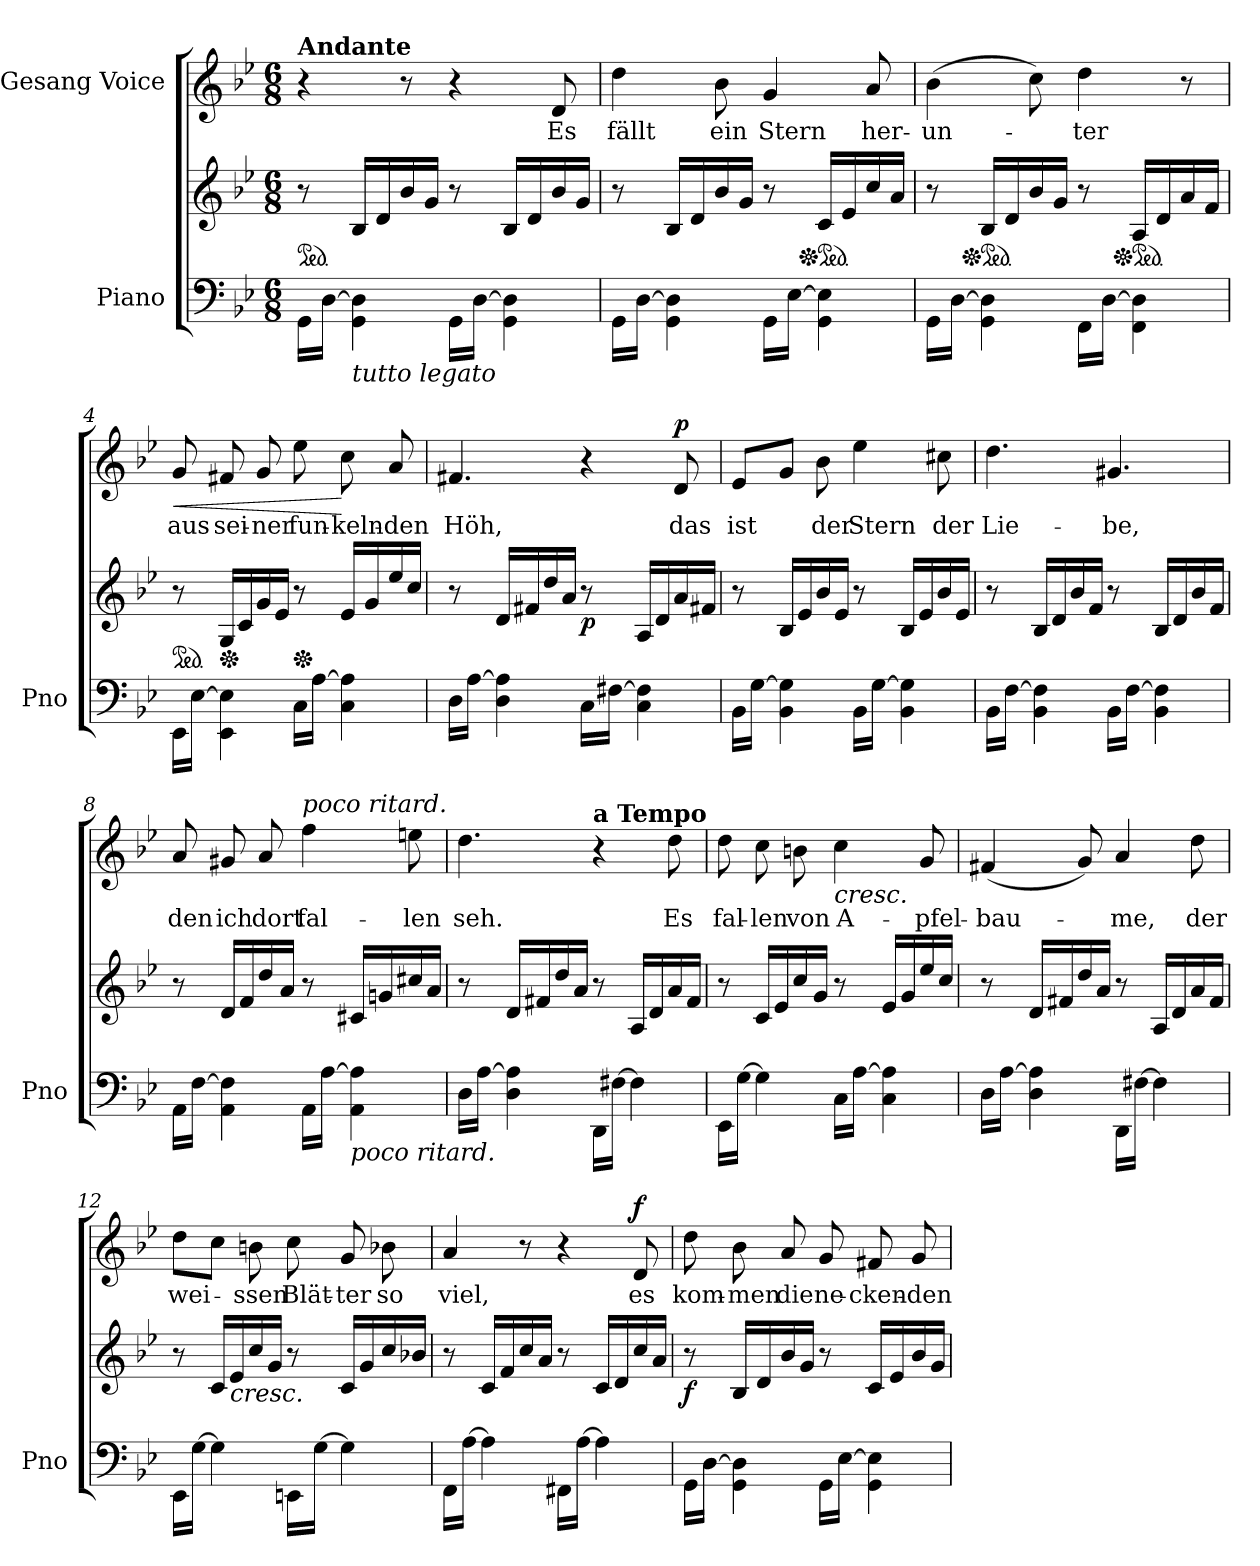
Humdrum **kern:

**kern	**kern	**dynam	**kern	**text	**dynam
*part2	*part2	*part2	*part1	*part1	*part1
*staff3	*staff2	*staff2/3	*staff1	*staff1	*staff1
*I"Piano	*	*	*I"Gesang Voice	*	*
*I'Pno	*	*	*	*	*
*clefF4	*clefG2	*	*clefG2	*	*
*k[b-e-]	*k[b-e-]	*	*k[b-e-]	*	*
*M6/8	*M6/8	*	*M6/8	*	*
*	*ped	*	*	*	*
=1	=1	=1	=1	=1	=1
!	!	!	!LO:TX:a:B:t=Andante	!	!
16GG\LL	8r	.	4r	.	.
[16D\JJ	.	.	.	.	.
!LO:TX:b:i:t=tutto legato	!	!	!	!	!
4GG\ 4D\]	16B-/LL	.	.	.	.
.	16d/	.	.	.	.
.	16b-/	.	8r	.	.
.	16g/JJ	.	.	.	.
16GG\LL	8r	.	4r	.	.
[16D\JJ	.	.	.	.	.
4GG\ 4D\]	16B-/LL	.	.	.	.
.	16d/	.	.	.	.
!	!	!	!	!LO:LY:b	!
.	16b-/	.	8d/	Es	.
.	16g/JJ	.	.	.	.
=2	=2	=2	=2	=2	=2
!	!	!	!	!LO:LY:b	!
16GG\LL	8r	.	4dd\	fällt	.
[16D\JJ	.	.	.	.	.
4GG\ 4D\]	16B-/LL	.	.	.	.
.	16d/	.	.	.	.
!	!	!	!	!LO:LY:b	!
.	16b-/	.	8b-\	ein	.
.	16g/JJ	.	.	.	.
!	!	!	!	!LO:LY:b	!
16GG\LL	8r	.	4g/	Stern	.
[16E-\JJ	.	.	.	.	.
*	*Xped	*	*	*	*
*	*ped	*	*	*	*
4GG\ 4E-\]	16c/LL	.	.	.	.
.	16e-/	.	.	.	.
!	!	!	!	!LO:LY:b	!
.	16cc/	.	8a/	her-	.
.	16a/JJ	.	.	.	.
!!LO:LB:g=z
=3	=3	=3	=3	=3	=3
!	!	!	!	!LO:LY:b	!
16GG\LL	8r	.	(4b-\	-un-	.
[16D\JJ	.	.	.	.	.
*	*Xped	*	*	*	*
*	*ped	*	*	*	*
4GG\ 4D\]	16B-/LL	.	.	.	.
.	16d/	.	.	.	.
.	16b-/	.	8cc\)	.	.
.	16g/JJ	.	.	.	.
!	!	!	!	!LO:LY:b	!
16FF\LL	8r	.	4dd\	-ter	.
[16D\JJ	.	.	.	.	.
*	*Xped	*	*	*	*
*	*ped	*	*	*	*
4FF\ 4D\]	16A/LL	.	.	.	.
.	16d/	.	.	.	.
.	16a/	.	8r	.	.
.	16f/JJ	.	.	.	.
!!LO:LB:g=z
=4	=4	=4	=4	=4	=4
*	*ped	*	*	*	*
!	!	!	!	!LO:LY:b	!LO:HP:b
16EE-\LL	8r	.	8g/	aus	<
[16E-\JJ	.	.	.	.	.
*	*Xped	*	*	*	*
!	!	!	!	!LO:LY:b	!
4EE-\ 4E-\]	16G/LL	.	8f#X/	sei-	.
.	16c/	.	.	.	.
!	!	!	!	!LO:LY:b	!
.	16g/	.	8g/	-ner	.
.	16e-/JJ	.	.	.	.
*	*Xped	*	*	*	*
!	!	!	!	!LO:LY:b	!
16C\LL	8r	.	8ee-\	fun-	.
[16A\JJ	.	.	.	.	.
!	!	!	!	!LO:LY:b	!
4C\ 4A\]	16e-/LL	.	8cc\	-keln-	[
.	16g/	.	.	.	.
!	!	!	!	!LO:LY:b	!
.	16ee-/	.	8a/	-den	.
.	16cc/JJ	.	.	.	.
=5	=5	=5	=5	=5	=5
!	!	!	!	!LO:LY:b	!
16D\LL	8r	.	4.f#X/	Höh,	.
[16A\JJ	.	.	.	.	.
4D\ 4A\]	16d/LL	.	.	.	.
.	16f#X/	.	.	.	.
.	16dd/	.	.	.	.
.	16a/JJ	.	.	.	.
!	!	!LO:DY:b	!	!	!
16C\LL	8r	p	4r	.	.
[16F#X\JJ	.	.	.	.	.
4C\ 4F#\]	16A/LL	.	.	.	.
.	16d/	.	.	.	.
!	!	!	!	!LO:LY:b	!LO:DY:b
.	16a/	.	8d/	das	p
.	16f#X/JJ	.	.	.	.
!!LO:PB:g=z
=6	=6	=6	=6	=6	=6
!	!	!	!	!LO:LY:b	!
16BB-\LL	8r	.	8e-/L	ist	.
[16G\JJ	.	.	.	.	.
4BB-\ 4G\]	16B-/LL	.	8g/J	.	.
.	16e-/	.	.	.	.
!	!	!	!	!LO:LY:b	!
.	16b-/	.	8b-\	der	.
.	16e-/JJ	.	.	.	.
!	!	!	!	!LO:LY:b	!
16BB-\LL	8r	.	4ee-\	Stern	.
[16G\JJ	.	.	.	.	.
4BB-\ 4G\]	16B-/LL	.	.	.	.
.	16e-/	.	.	.	.
!	!	!	!	!LO:LY:b	!
.	16b-/	.	8cc#X\	der	.
.	16e-/JJ	.	.	.	.
!!LO:LB:g=z
=7	=7	=7	=7	=7	=7
!	!	!	!	!LO:LY:b	!
16BB-\LL	8r	.	4.dd\	Lie-	.
[16F\JJ	.	.	.	.	.
4BB-\ 4F\]	16B-/LL	.	.	.	.
.	16d/	.	.	.	.
.	16b-/	.	.	.	.
.	16f/JJ	.	.	.	.
!	!	!	!	!LO:LY:b	!
16BB-\LL	8r	.	4.g#X/	-be,	.
[16F\JJ	.	.	.	.	.
4BB-\ 4F\]	16B-/LL	.	.	.	.
.	16d/	.	.	.	.
.	16b-/	.	.	.	.
.	16f/JJ	.	.	.	.
=8	=8	=8	=8	=8	=8
!	!	!	!	!LO:LY:b	!
16AA\LL	8r	.	8a/	den	.
[16F\JJ	.	.	.	.	.
!	!	!	!	!LO:LY:b	!
4AA\ 4F\]	16d/LL	.	8g#X/	ich	.
.	16f/	.	.	.	.
!	!	!	!	!LO:LY:b	!
.	16dd/	.	8a/	dort	.
.	16a/JJ	.	.	.	.
!	!	!	!LO:TX:a:i:t=poco ritard.	!	!
!	!	!	!	!LO:LY:b	!
16AA\LL	8r	.	4ff\	fal-	.
[16A\JJ	.	.	.	.	.
!LO:TX:b:i:t=poco ritard.	!	!	!	!	!
4AA\ 4A\]	16c#X/LL	.	.	.	.
.	16gn/	.	.	.	.
!	!	!	!	!LO:LY:b	!
.	16cc#X/	.	8een\	-len	.
.	16a/JJ	.	.	.	.
!!LO:LB:g=z
=9	=9	=9	=9	=9	=9
!	!	!	!	!LO:LY:b	!
16D\LL	8r	.	4.dd\	seh.	.
[16A\JJ	.	.	.	.	.
4D\ 4A\]	16d/LL	.	.	.	.
.	16f#X/	.	.	.	.
.	16dd/	.	.	.	.
.	16a/JJ	.	.	.	.
!	!	!	!LO:TX:a:B:t=a Tempo	!	!
16DD\LL	8r	.	4r	.	.
[16F#X\JJ	.	.	.	.	.
4F#\]	16A/LL	.	.	.	.
.	16d/	.	.	.	.
!	!	!	!	!LO:LY:b	!
.	16a/	.	8dd\	Es	.
.	16f#/JJ	.	.	.	.
!!LO:LB:g=z
=10	=10	=10	=10	=10	=10
!	!	!	!	!LO:LY:b	!
16EE-\LL	8r	.	8dd\	fal-	.
[16G\JJ	.	.	.	.	.
!	!	!	!	!LO:LY:b	!
4G\]	16c/LL	.	8cc\	-len	.
.	16e-/	.	.	.	.
!	!	!	!	!LO:LY:b	!
.	16cc/	.	8bn\	von	.
.	16g/JJ	.	.	.	.
!	!	!	!LO:TX:b:i:t=cresc.	!	!
!	!	!	!	!LO:LY:b	!
16C\LL	8r	.	4cc\	A-	.
[16A\JJ	.	.	.	.	.
4C\ 4A\]	16e-/LL	.	.	.	.
.	16g/	.	.	.	.
!	!	!	!	!LO:LY:b	!
.	16ee-/	.	8g/	-pfel-	.
.	16cc/JJ	.	.	.	.
=11	=11	=11	=11	=11	=11
!	!	!	!	!LO:LY:b	!
16D\LL	8r	.	(4f#X/	-bau-	.
[16A\JJ	.	.	.	.	.
4D\ 4A\]	16d/LL	.	.	.	.
.	16f#X/	.	.	.	.
.	16dd/	.	8g/)	.	.
.	16a/JJ	.	.	.	.
!	!	!	!	!LO:LY:b	!
16DD\LL	8r	.	4a/	-me,	.
[16F#X\JJ	.	.	.	.	.
4F#\]	16A/LL	.	.	.	.
.	16d/	.	.	.	.
!	!	!	!	!LO:LY:b	!
.	16a/	.	8dd\	der	.
.	16f#/JJ	.	.	.	.
!!LO:PB:g=z
=12	=12	=12	=12	=12	=12
!	!	!	!	!LO:LY:b	!
16EE-\LL	8r	.	8dd\L	wei-	.
[16G\JJ	.	.	.	.	.
4G\]	16c/LL	.	8cc\J	.	.
!	!LO:TX:b:i:t=cresc.	!	!	!	!
.	16e-/	.	.	.	.
!	!	!	!	!LO:LY:b	!
.	16cc/	.	8bn\	-ssen	.
.	16g/JJ	.	.	.	.
!	!	!	!	!LO:LY:b	!
16EEn\LL	8r	.	8cc\	Blät-	.
[16G\JJ	.	.	.	.	.
!	!	!	!	!LO:LY:b	!
4G\]	16c/LL	.	8g/	-ter	.
.	16g/	.	.	.	.
!	!	!	!	!LO:LY:b	!
.	16cc/	.	8b-X\	so	.
.	16b-X/JJ	.	.	.	.
=13	=13	=13	=13	=13	=13
!	!	!	!	!LO:LY:b	!
16FF\LL	8r	.	4a/	viel,	.
[16A\JJ	.	.	.	.	.
4A\]	16c/LL	.	.	.	.
.	16f/	.	.	.	.
.	16cc/	.	8r	.	.
.	16a/JJ	.	.	.	.
16FF#X\LL	8r	.	4r	.	.
[16A\JJ	.	.	.	.	.
4A\]	16c/LL	.	.	.	.
.	16d/	.	.	.	.
!	!	!	!	!LO:LY:b	!LO:DY:b
.	16cc/	.	8d/	es	f
.	16a/JJ	.	.	.	.
!!LO:PB:g=z
=14	=14	=14	=14	=14	=14
!	!	!LO:DY:b	!	!LO:LY:b	!
16GG\LL	8r	f	8dd\	kom-	.
[16D\JJ	.	.	.	.	.
!	!	!	!	!LO:LY:b	!
4GG\ 4D\]	16B-/LL	.	8b-\	-men	.
.	16d/	.	.	.	.
!	!	!	!	!LO:LY:b	!
.	16b-/	.	8a/	die	.
.	16g/JJ	.	.	.	.
!	!	!	!	!LO:LY:b	!
16GG\LL	8r	.	8g/	ne-	.
[16E-\JJ	.	.	.	.	.
!	!	!	!	!LO:LY:b	!
4GG\ 4E-\]	16c/LL	.	8f#X/	-cken-	.
.	16e-/	.	.	.	.
!	!	!	!	!LO:LY:b	!
.	16b-/	.	8g/	-den	.
.	16g/JJ	.	.	.	.
=	=	=	=	=	=
*-	*-	*-	*-	*-	*-
